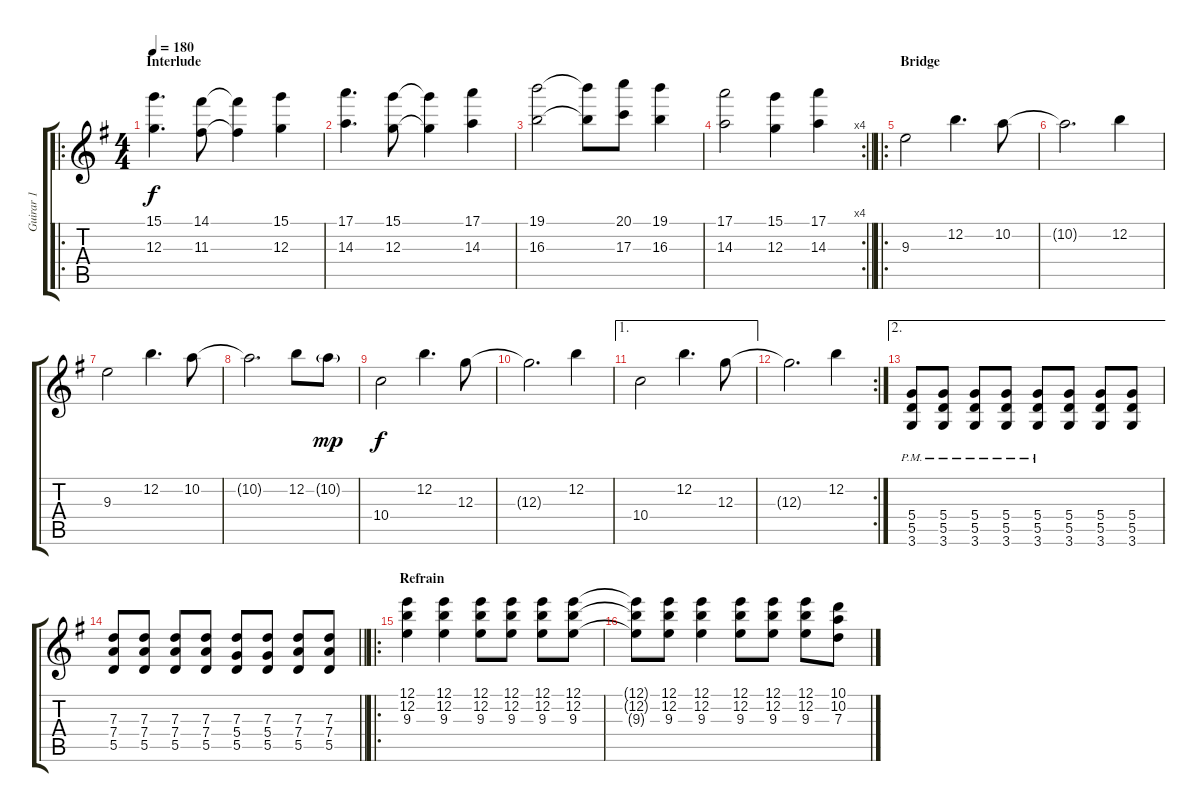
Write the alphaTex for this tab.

\track ("Guirar 1" "Guirar 1") {instrument overdrivenguitar}
\staff {score tabs}
\tuning (E4 B3 G3 D3 A2 E2) {hide}
\ro
\ts (4 4)
\section ("" "Interlude")
\tempo 180
\clef g2
\ks g
(15.1 12.3).4{d dy f} (14.1 11.3).8 (14.1{t} 11.3{t}).4 (15.1 12.3).4 |
(17.1 14.3).4{d} (15.1 12.3).8 (15.1{t} 12.3{t}).4 (17.1 14.3).4 |
(19.1 16.3).2 (19.1{t} 16.3{t}).8 (20.1 17.3).8 (19.1 16.3).4 |
\rc 4
\barLineRight lightlight
(17.1 14.3).2 (15.1 12.3).4 (17.1 14.3).4 |
\ro
\section ("" "Bridge")
9.3.2{volume 6 instrument overdrivenguitar} 12.2.4{d} 10.2.8 |
10.2{t}.2{d} 12.2.4 |
9.3.2 12.2.4{d} 10.2.8 |
10.2{t}.2{d} 12.2.8 10.2{g}.8{dy mp} |
10.4.2{dy f} 12.2.4{d} 12.3.8 |
12.3{t}.2{d} 12.2.4 |
\ae 1
10.4.2 12.2.4{d} 12.3.8 |
\rc 2
12.3{t}.2{d} 12.2.4 |
\ae 2
(5.4{pm} 5.5{pm} 3.6{pm}).8{volume 13 instrument overdrivenguitar} (5.4{pm} 5.5{pm} 3.6{pm}).8 (5.4{pm} 5.5{pm} 3.6{pm}).8 (5.4{pm} 5.5{pm} 3.6{pm}).8 (5.4{pm} 5.5{pm} 3.6{pm}).8 (5.4 5.5 3.6).8 (5.4 5.5 3.6).8 (5.4 5.5 3.6).8 |
\barLineRight lightlight
(7.3 7.4 5.5).8 (7.3 7.4 5.5).8 (7.3 7.4 5.5).8 (7.3 7.4 5.5).8 (7.3 5.4 5.5).8 (7.3 5.4 5.5).8 (7.3 7.4 5.5).8 (7.3 7.4 5.5).8 |
\ro
\section ("" "Refrain")
(12.1 12.2 9.3).4 (12.1 12.2 9.3).4 (12.1 12.2 9.3).8 (12.1 12.2 9.3).8 (12.1 12.2 9.3).8 (12.1 12.2 9.3).8 |
(12.1{t} 12.2{t} 9.3{t}).8 (12.1 12.2 9.3).8 (12.1 12.2 9.3).4 (12.1 12.2 9.3).8 (12.1 12.2 9.3).8 (12.1 12.2 9.3).8 (10.1 10.2 7.3).8
